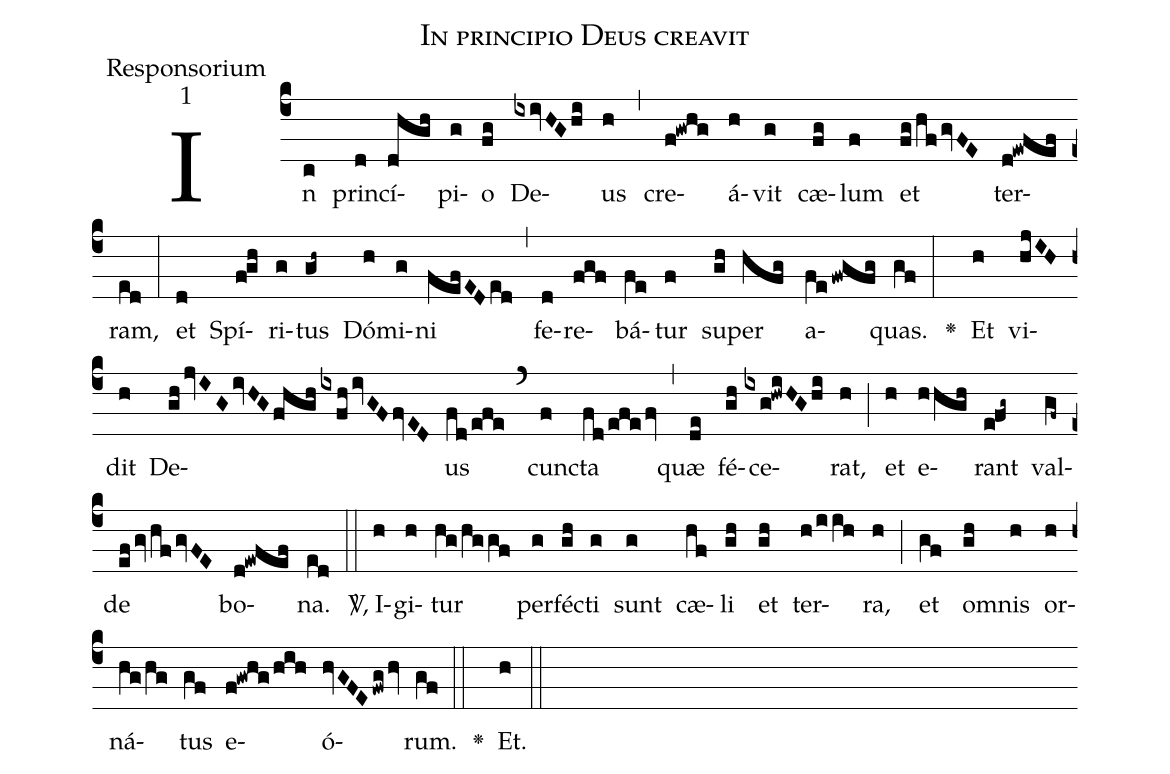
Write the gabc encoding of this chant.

name:In principio Deus creavit;
office-part:Responsorium;
mode:1;
%%
(c4)In(c) prin(d)cí(dhgh)pi(g)o(fg) De(ixivHGhi)us(h) (,) cre(f!gwhg)á(h)vit(g) cæ(fg)lum(f) et(fg/hfgvFE) ter(d!ewfef)ram,(ed) (:)
et(d) Spí(f!gh)ri(g)tus(gh~) Dó(h)mi(g)ni(fefEDed) (,) fe(d)re(fgf)bá(fe)tur(f) su(gh)per(hfg) a(fefwgfg)quas.(gf) (:)

<v>\greheightstar</v>()
Et(h) vi(hjIH)dit(h) De(ghjvIGivHG/fhghixfhivGFfvED)us(fd/efe) (`) cun(f)cta(fd/efefv) (,) quæ(de) fé(gh)ce(ixg!hwiHGhi)rat,(h) (;)
et(h) e(h/hgh)rant(e!fg~) val(gf~)de(efgvhfgvFE) bo(d!ewfef)na.(ed) (::)

<sp>V/</sp>,
I(h)gi(h)tur(hg/hg/gf) per(g)fé(gh)cti(g) sunt(g) cæ(hf)li(gh) et(gh) ter(h/iih)ra,(h) (;)
et(gf) om(gh)nis(h) or(h)ná(hg/hg)tus(gf) e(f!gwhg/hih)ó(hvGFEfwghv)rum.(gf) (::)

<v>\greheightstar</v>() Et.(h) (::)
